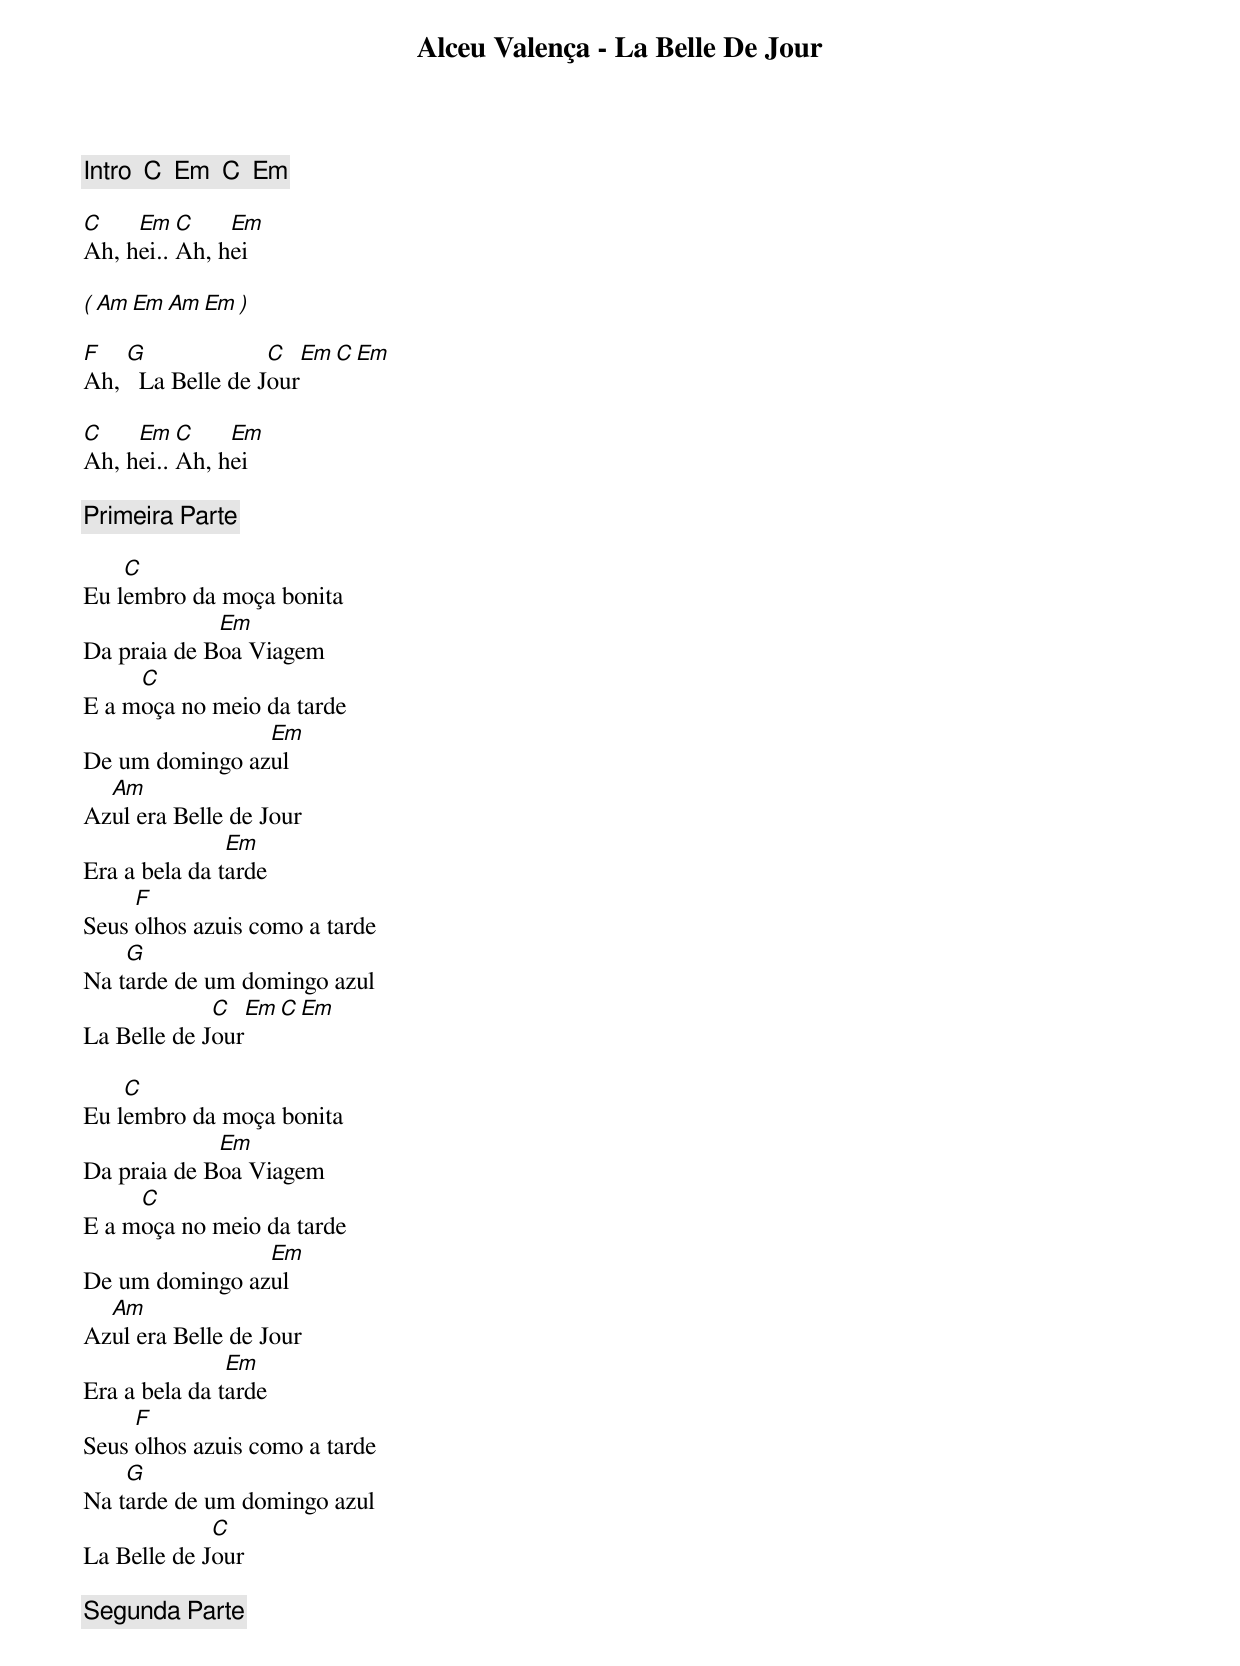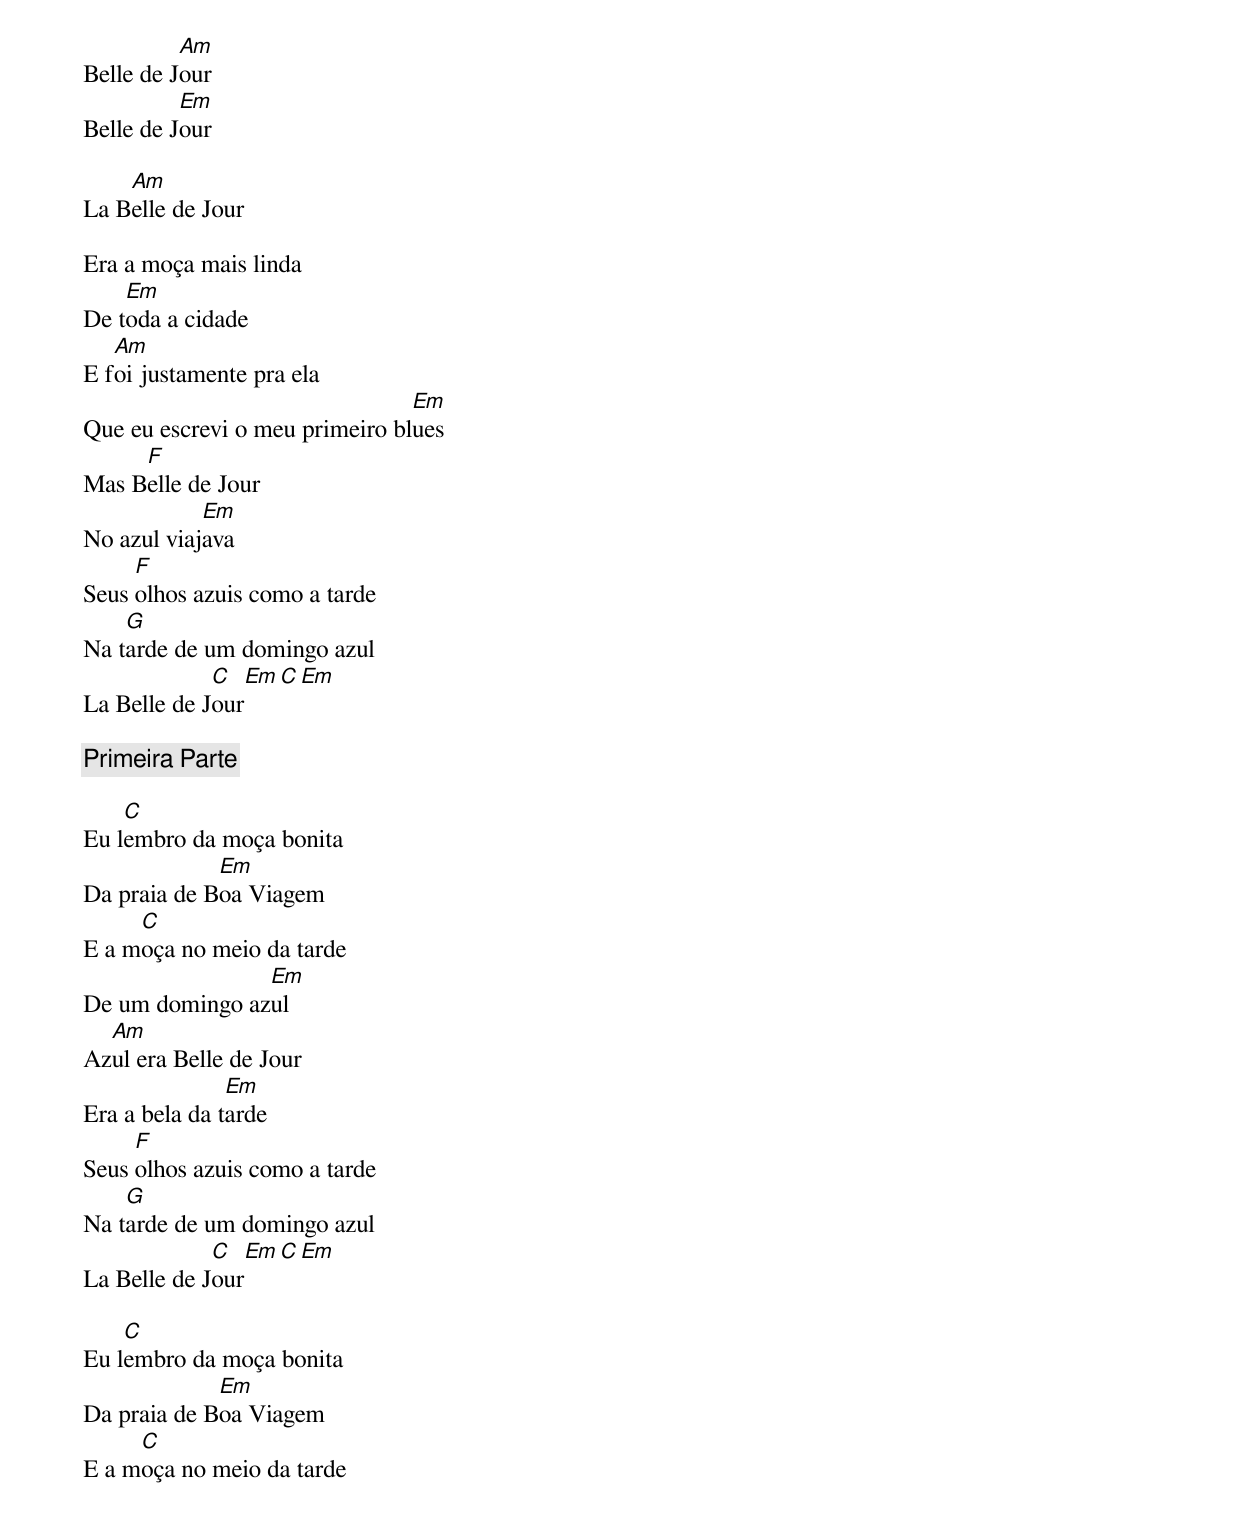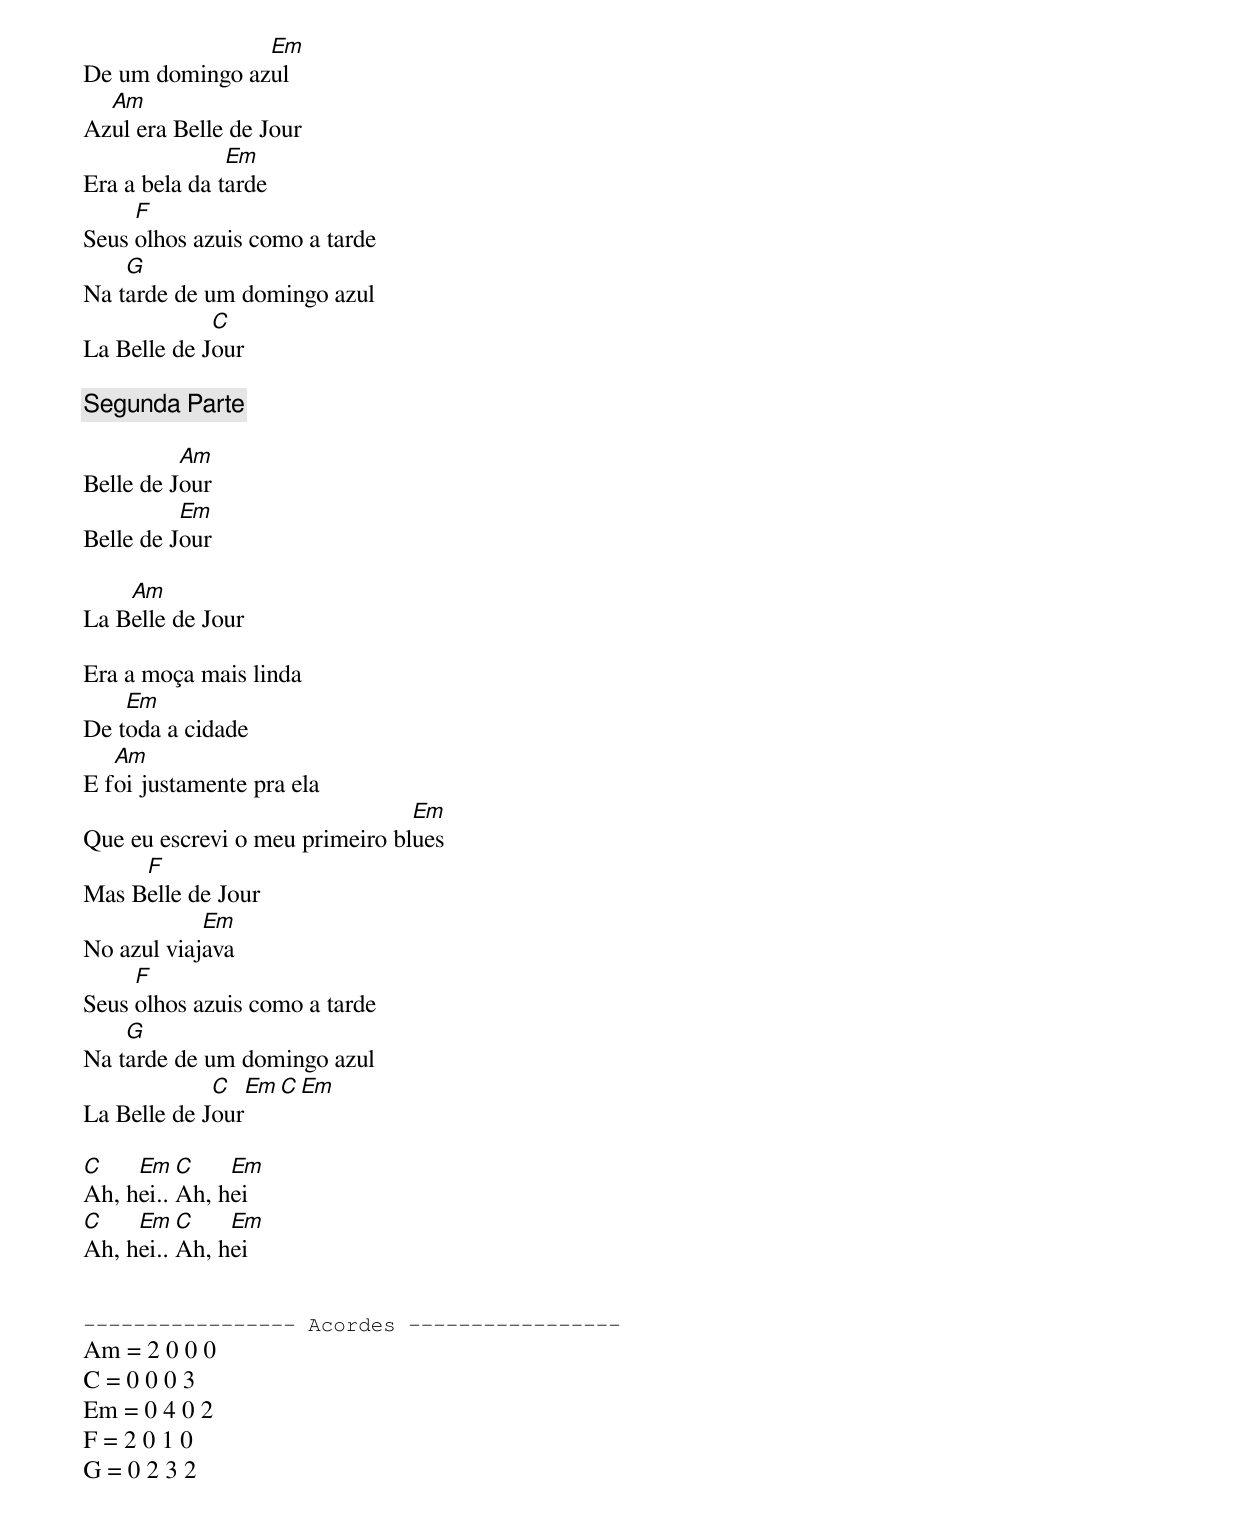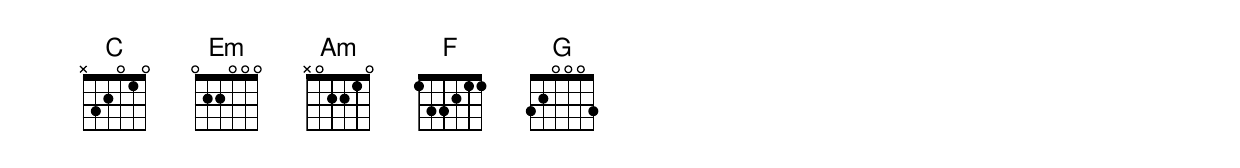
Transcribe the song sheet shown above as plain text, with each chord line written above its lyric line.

Alceu Valença - La Belle De Jour

[Intro]  C  Em  C  Em

C    Em   C    Em
Ah, hei.. Ah, hei

( Am  Em  Am  Em )

F   G              C   Em  C  Em
Ah,   La Belle de Jour

C    Em   C    Em
Ah, hei.. Ah, hei

[Primeira Parte]

    C
Eu lembro da moça bonita
             Em
Da praia de Boa Viagem
     C
E a moça no meio da tarde
                Em
De um domingo azul
  Am
Azul era Belle de Jour
               Em
Era a bela da tarde
     F
Seus olhos azuis como a tarde
    G
Na tarde de um domingo azul
             C   Em  C  Em
La Belle de Jour

    C
Eu lembro da moça bonita
             Em
Da praia de Boa Viagem
     C
E a moça no meio da tarde
                Em
De um domingo azul
  Am
Azul era Belle de Jour
               Em
Era a bela da tarde
     F
Seus olhos azuis como a tarde
    G
Na tarde de um domingo azul
             C
La Belle de Jour

[Segunda Parte]

          Am
Belle de Jour
          Em
Belle de Jour

    Am
La Belle de Jour

Era a moça mais linda
    Em
De toda a cidade
   Am
E foi justamente pra ela
                                Em
Que eu escrevi o meu primeiro blues
     F
Mas Belle de Jour
            Em
No azul viajava
     F
Seus olhos azuis como a tarde
    G
Na tarde de um domingo azul
             C   Em  C  Em
La Belle de Jour

[Primeira Parte]

    C
Eu lembro da moça bonita
             Em
Da praia de Boa Viagem
     C
E a moça no meio da tarde
                Em
De um domingo azul
  Am
Azul era Belle de Jour
               Em
Era a bela da tarde
     F
Seus olhos azuis como a tarde
    G
Na tarde de um domingo azul
             C   Em  C  Em
La Belle de Jour

    C
Eu lembro da moça bonita
             Em
Da praia de Boa Viagem
     C
E a moça no meio da tarde
                Em
De um domingo azul
  Am
Azul era Belle de Jour
               Em
Era a bela da tarde
     F
Seus olhos azuis como a tarde
    G
Na tarde de um domingo azul
             C
La Belle de Jour

[Segunda Parte]

          Am
Belle de Jour
          Em
Belle de Jour

    Am
La Belle de Jour

Era a moça mais linda
    Em
De toda a cidade
   Am
E foi justamente pra ela
                                Em
Que eu escrevi o meu primeiro blues
     F
Mas Belle de Jour
            Em
No azul viajava
     F
Seus olhos azuis como a tarde
    G
Na tarde de um domingo azul
             C   Em  C  Em
La Belle de Jour

C    Em   C    Em
Ah, hei.. Ah, hei
C    Em   C    Em
Ah, hei.. Ah, hei


----------------- Acordes -----------------
Am = 2 0 0 0
C = 0 0 0 3
Em = 0 4 0 2
F = 2 0 1 0
G = 0 2 3 2
